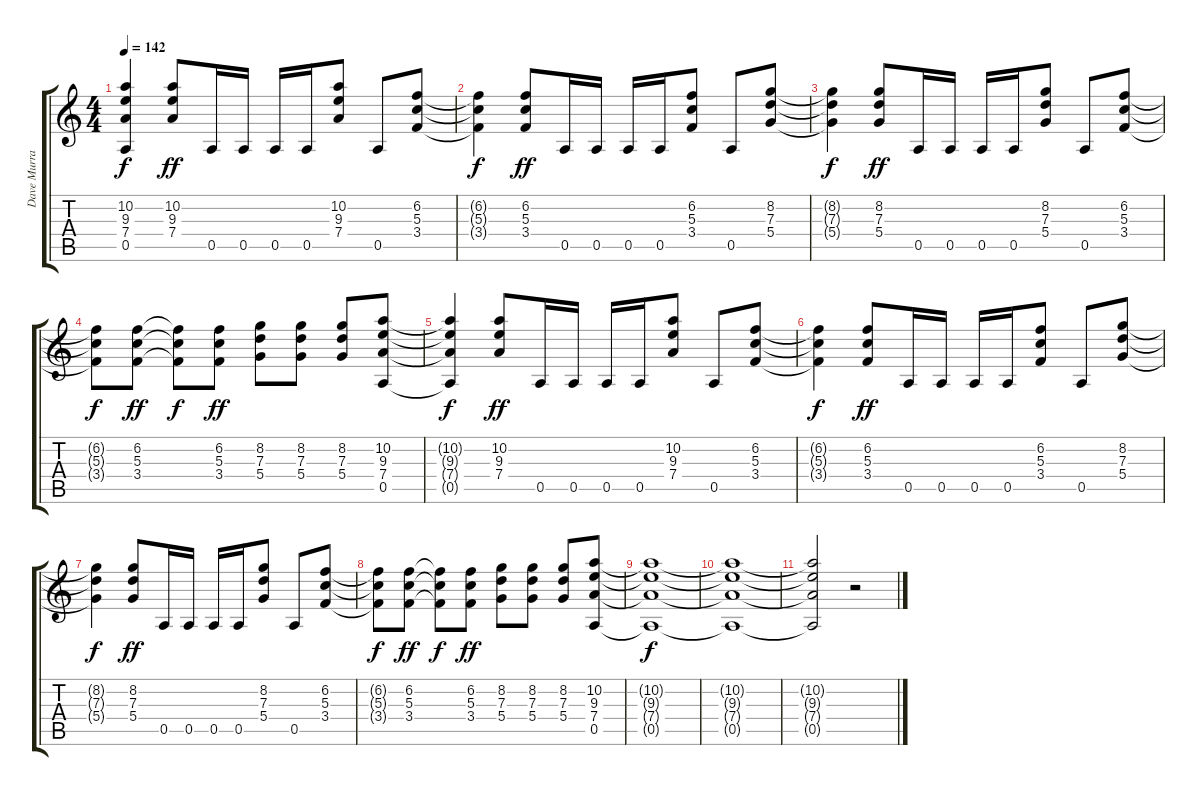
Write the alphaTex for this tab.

\track ("Dave Murray" "Dave Murra") {instrument overdrivenguitar}
\staff {score tabs}
\tuning (E4 B3 G3 D3 A2 E2) {hide}
\ts (4 4)
\tempo 142
\clef g2
\ks c
(10.2{t} 9.3{t} 7.4{t} 0.5{t}).4{dy f} (10.2 9.3 7.4).8{dy ff} 0.5.16 0.5.16 0.5.16 0.5.16 (10.2 9.3 7.4).8 0.5.8 (6.2 5.3 3.4).8 |
(6.2{t} 5.3{t} 3.4{t}).4{dy f} (6.2 5.3 3.4).8{dy ff} 0.5.16 0.5.16 0.5.16 0.5.16 (6.2 5.3 3.4).8 0.5.8 (8.2 7.3 5.4).8 |
(8.2{t} 7.3{t} 5.4{t}).4{dy f} (8.2 7.3 5.4).8{dy ff} 0.5.16 0.5.16 0.5.16 0.5.16 (8.2 7.3 5.4).8 0.5.8 (6.2 5.3 3.4).8 |
(6.2{t} 5.3{t} 3.4{t}).8{dy f} (6.2 5.3 3.4).8{dy ff} (6.2{t} 5.3{t} 3.4{t}).8{dy f} (6.2 5.3 3.4).8{dy ff} (8.2 7.3 5.4).8 (8.2 7.3 5.4).8 (8.2 7.3 5.4).8 (10.2 9.3 7.4 0.5).8 |
(10.2{t} 9.3{t} 7.4{t} 0.5{t}).4{dy f} (10.2 9.3 7.4).8{dy ff} 0.5.16 0.5.16 0.5.16 0.5.16 (10.2 9.3 7.4).8 0.5.8 (6.2 5.3 3.4).8 |
(6.2{t} 5.3{t} 3.4{t}).4{dy f} (6.2 5.3 3.4).8{dy ff} 0.5.16 0.5.16 0.5.16 0.5.16 (6.2 5.3 3.4).8 0.5.8 (8.2 7.3 5.4).8 |
(8.2{t} 7.3{t} 5.4{t}).4{dy f} (8.2 7.3 5.4).8{dy ff} 0.5.16 0.5.16 0.5.16 0.5.16 (8.2 7.3 5.4).8 0.5.8 (6.2 5.3 3.4).8 |
(6.2{t} 5.3{t} 3.4{t}).8{dy f} (6.2 5.3 3.4).8{dy ff} (6.2{t} 5.3{t} 3.4{t}).8{dy f} (6.2 5.3 3.4).8{dy ff} (8.2 7.3 5.4).8 (8.2 7.3 5.4).8 (8.2 7.3 5.4).8 (10.2 9.3 7.4 0.5).8 |
(10.2{t} 9.3{t} 7.4{t} 0.5{t}).1{dy f} |
(10.2{t} 9.3{t} 7.4{t} 0.5{t}).1 |
(10.2{t} 9.3{t} 7.4{t} 0.5{t}).2 r.2
